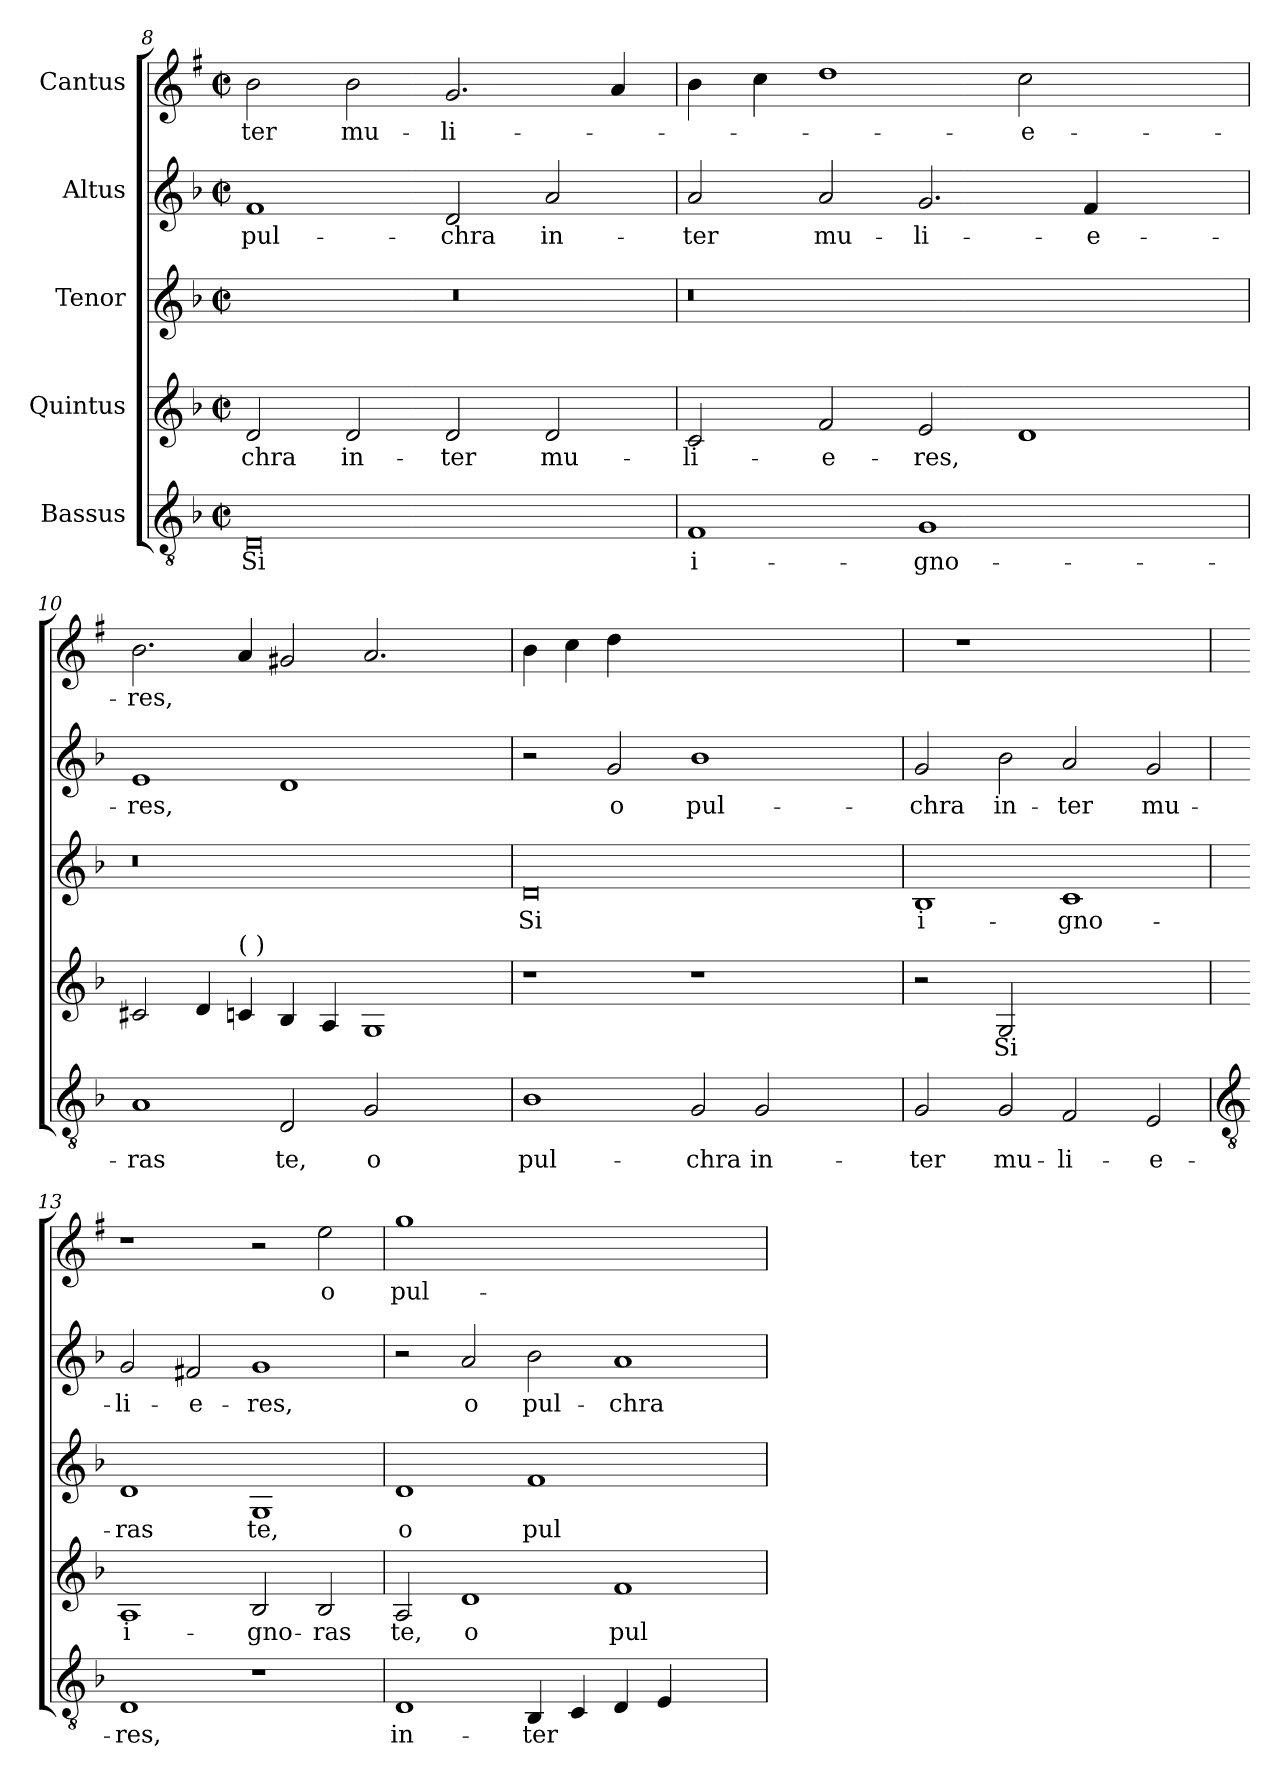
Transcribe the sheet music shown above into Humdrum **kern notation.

**kern	**text	**kern	**text	**kern	**text	**kern	**text	**kern	**text
*part5	*part5	*part4	*part4	*part3	*part3	*part2	*part2	*part1	*part1
*staff5	*staff5	*staff4	*staff4	*staff3	*staff3	*staff2	*staff2	*staff1	*staff1
*I"Bassus	*	*I"Quintus	*	*I"Tenor	*	*I"Altus	*	*I"Cantus	*
*clefGv2	*	*clefG2	*	*clefG2	*	*clefG2	*	*clefG2	*
*	*	*	*	*	*	*	*	*ITrd1c2	*
*k[b-]	*	*k[b-]	*	*k[b-]	*	*k[b-]	*	*k[b-]	*
*F:	*	*F:	*	*F:	*	*F:	*	*F:	*
*M4/2	*	*M4/2	*	*M4/2	*	*M4/2	*	*M4/2	*
*met(c|)	*	*met(c|)	*	*met(c|)	*	*met(c|)	*	*met(c|)	*
=8	=8	=8	=8	=8	=8	=8	=8	=8	=8
!	!LO:LY:b	!	!LO:LY:b	!	!	!	!LO:LY:b	!	!LO:LY:b
0D	Si	2d	-chra	0r	.	1f	pul-	2a	-ter
!	!	!	!LO:LY:b	!	!	!	!	!	!LO:LY:b
.	.	2d	in-	.	.	.	.	2a	mu-
!	!	!	!LO:LY:b	!	!	!	!LO:LY:b	!	!LO:LY:b
.	.	2d	-ter	.	.	2d	-chra	2.f	-li-
!	!	!	!LO:LY:b	!	!	!	!LO:LY:b	!	!
.	.	2d	mu-	.	.	2a	in-	.	.
.	.	.	.	.	.	.	.	4g	.
=9	=9	=9	=9	=9	=9	=9	=9	=9	=9
!	!LO:LY:b	!	!LO:LY:b	!	!	!	!LO:LY:b	!	!
1F	i-	2c	-li-	0r	.	2a	-ter	4a	.
.	.	.	.	.	.	.	.	4b-	.
!	!	!	!LO:LY:b	!	!	!	!LO:LY:b	!	!
.	.	2f	-e-	.	.	2a	mu-	1cc	.
!	!LO:LY:b	!	!LO:LY:b	!	!	!	!LO:LY:b	!	!
1G	-gno-	2e	-res,	.	.	2.g	-li-	.	.
!	!	!	!	!	!	!	!	!	!LO:LY:b
.	.	1d	.	.	.	.	.	2b-	-e-
!	!	!	!	!	!	!	!LO:LY:b	!	!
.	.	.	.	.	.	4f	-e-	.	.
2ryy	.	.	.	2ryy	.	2ryy	.	2ryy	.
=10	=10	=10	=10	=10	=10	=10	=10	=10	=10
!	!LO:LY:b	!	!	!	!	!	!LO:LY:b	!	!LO:LY:b
1A	-ras	2c#	.	0r	.	1e	-res,	2.a	-res,
.	.	4d	.	.	.	.	.	.	.
!	!	!LO:TX:a:t=(  )	!	!	!	!	!	!	!
.	.	4c	.	.	.	.	.	4g	.
!	!LO:LY:b	!	!	!	!	!	!	!	!
2D	te,	4B-	.	.	.	1d	.	2f#X	.
.	.	4A	.	.	.	.	.	.	.
!	!LO:LY:b	!	!	!	!	!	!	!	!
2G	o	1G	.	.	.	.	.	2.g	.
2ryy	.	.	.	2ryy	.	2ryy	.	.	.
.	.	.	.	.	.	.	.	4ryy	.
=11	=11	=11	=11	=11	=11	=11	=11	=11	=11
!	!LO:LY:b	!	!	!	!LO:LY:b	!	!	!	!
1B-	pul-	1r	.	0d	Si	2r	.	4a	.
.	.	.	.	.	.	.	.	4b-	.
!	!	!	!	!	!	!	!LO:LY:b	!	!
.	.	.	.	.	.	2g	o	4cc	.
.	.	.	.	.	.	.	.	[1ddyy	.
!	!LO:LY:b	!	!	!	!	!	!LO:LY:b	!	!
2G	-chra	1r	.	.	.	1b-	pul-	.	.
!	!LO:LY:b	!	!	!	!	!	!	!	!
2G	in-	.	.	.	.	.	.	.	.
.	.	.	.	.	.	.	.	2.ddyy_	.
2ryy	.	2ryy	.	2ryy	.	2ryy	.	.	.
=12	=12	=12	=12	=12	=12	=12	=12	=12	=12
!	!LO:LY:b	!	!	!	!LO:LY:b	!	!LO:LY:b	!	!
2G	-ter	2r	.	1B-	i-	2g	-chra	4ddyy]	.
.	.	.	.	.	.	.	.	1r	.
!	!LO:LY:b	!	!LO:LY:b	!	!	!	!LO:LY:b	!	!
2G	mu-	2G	Si	.	.	2b-	in-	.	.
!	!LO:LY:b	!	!	!	!LO:LY:b	!	!LO:LY:b	!	!
2F	-li-	1ryy	.	1c	-gno-	2a	-ter	.	.
.	.	.	.	.	.	.	.	2.ryy	.
!	!LO:LY:b	!	!	!	!	!	!LO:LY:b	!	!
2E	-e-	.	.	.	.	2g	mu-	.	.
!!LO:LB:g=z
=13	=13	=13	=13	=13	=13	=13	=13	=13	=13
*clefGv2	*	*	*	*	*	*	*	*	*
!	!LO:LY:b	!	!LO:LY:b	!	!LO:LY:b	!	!LO:LY:b	!	!
1D	-res,	1A	i-	1d	-ras	2g	-li-	1r	.
!	!	!	!	!	!	!	!LO:LY:b	!	!
.	.	.	.	.	.	2f#	-e-	.	.
!	!	!	!LO:LY:b	!	!LO:LY:b	!	!LO:LY:b	!	!
1r	.	2B-	-gno-	1G	te,	1g	-res,	2r	.
!	!	!	!LO:LY:b	!	!	!	!	!	!LO:LY:b
.	.	2B-	-ras	.	.	.	.	2dd	o
=14	=14	=14	=14	=14	=14	=14	=14	=14	=14
!	!LO:LY:b	!	!LO:LY:b	!	!LO:LY:b	!	!	!	!LO:LY:b
1D	in-	2A	te,	1d	o	2r	.	1ff	pul-
!	!	!	!LO:LY:b	!	!	!	!LO:LY:b	!	!
.	.	1d	o	.	.	2a	o	.	.
!	!LO:LY:b	!	!	!	!LO:LY:b	!	!LO:LY:b	!	!LO:LY:b
4BB-	-ter	.	.	1f	pul-	2b-	pul-	[1ddyy	-chra
4C	.	.	.	.	.	.	.	.	.
!	!	!	!LO:LY:b	!	!	!	!LO:LY:b	!	!
4D	.	1f	pul-	.	.	1a	-chra	.	.
4E	.	.	.	.	.	.	.	.	.
2ryy	.	.	.	2ryy	.	.	.	2ryy	.
=	=	=	=	=	=	=	=	=	=
*-	*-	*-	*-	*-	*-	*-	*-	*-	*-
